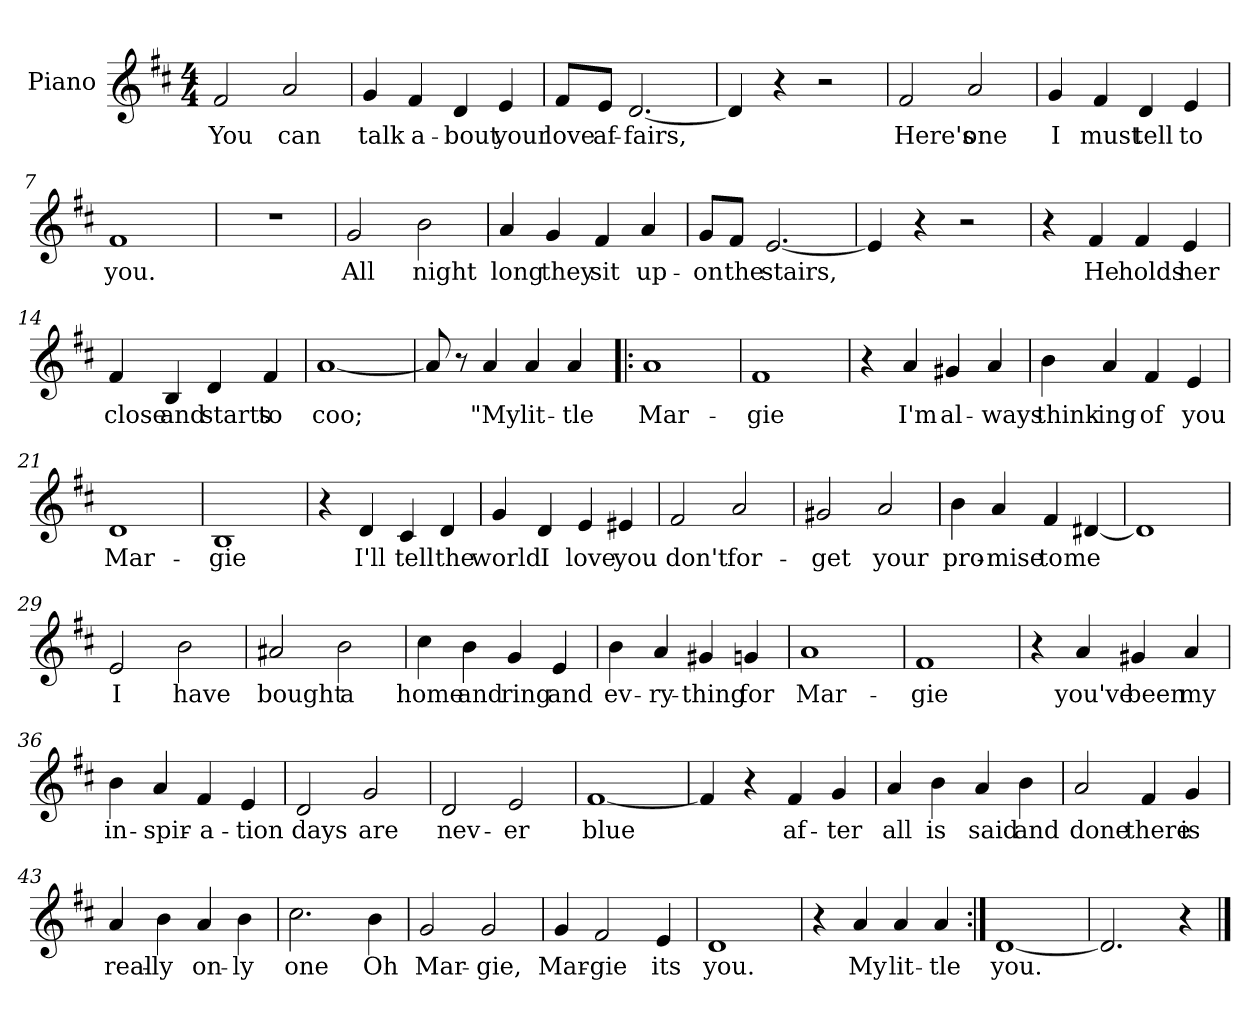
**kern	**text
*part1	*part1
*staff1	*staff1
*I"Piano	*
*I'Pno.	*
*clefG2	*
*k[f#c#]	*
*D:	*
*M4/4	*
=1	=1
2f#/	You
2a/	can
=2	=2
4g/	talk
4f#/	a-
4d/	-bout
4e/	your
=3	=3
8f#/L	love
8e/J	af-
[2.d/	-fairs,
=4	=4
4d/]	.
4r	.
2r	.
=5	=5
2f#/	Here's
2a/	one
=6	=6
4g/	I
4f#/	must
4d/	tell
4e/	to
!!LO:LB:g=z
=7	=7
1f#	you.
=8	=8
1r	.
=9	=9
2g/	All
2b\	night
=10	=10
4a/	long
4g/	they
4f#/	sit
4a/	up-
=11	=11
8g/L	on
8f#/J	the
[2.e/	stairs,
=12	=12
4e/]	.
4r	.
2r	.
=13	=13
4r	.
4f#/	He
4f#/	holds
4e/	her
!!LO:LB:g=z
=14	=14
4f#/	close
4B/	and
4d/	starts
4f#/	to
=15	=15
[1a	coo;
=16	=16
8a/]	.
8r	.
4a/	"My
4a/	lit-
4a/	-tle
=17!|:	=17!|:
1a	Mar-
=18	=18
1f#	-gie
=19	=19
4r	.
4a/	I'm
4g#X/	al-
4a/	-ways
=20	=20
4b\	think-
4a/	-ing
4f#/	of
4e/	you
!!LO:LB:g=z
=21	=21
1d	Mar-
=22	=22
1B	-gie
=23	=23
4r	.
4d/	I'll
4c#/	tell
4d/	the
=24	=24
4g/	world
4d/	I
4e/	love
4e#X/	you
=25	=25
2f#/	don't
2a/	for-
=26	=26
2g#X/	-get
2a/	your
=27	=27
4b\	pro-
4a/	-mise
4f#/	to
[4d#X/	me
!!LO:LB:g=z
=28	=28
1d#]	.
=29	=29
2e/	I
2b\	have
=30	=30
2a#X/	bought
2b\	a
=31	=31
4cc#\	home
4b\	and
4g/	ring
4e/	and
=32	=32
4b\	ev-
4a/	-ry-
4g#X/	-thing
4gn/	for
!!LO:LB:g=z
=33	=33
1a	Mar-
=34	=34
1f#	-gie
=35	=35
4r	.
4a/	you've
4g#X/	been
4a/	my
=36	=36
4b\	in-
4a/	-spir-
4f#/	-a-
4e/	-tion
=37	=37
2d/	days
2g/	are
=38	=38
2d/	nev-
2e/	-er
!!LO:LB:g=z
=39	=39
[1f#	blue
=40	=40
4f#/]	.
4r	.
4f#/	af-
4g/	-ter
=41	=41
4a/	all
4b\	is
4a/	said
4b\	and
=42	=42
2a/	done
4f#/	there
4g/	is
=43	=43
4a/	real-
4b\	-ly
4a/	on-
4b\	-ly
!!LO:LB:g=z
=44	=44
2.cc#\	one
4b\	Oh
=45	=45
2g/	Mar-
2g/	-gie,
=46	=46
4g/	Mar-
2f#/	-gie
4e/	its
=47	=47
1d	you.
=48	=48
4r	.
4a/	My
4a/	lit-
4a/	-tle
=49:|!	=49:|!
[1d	you.
=50	=50
2.d/]	.
4r	.
==	==
*-	*-
